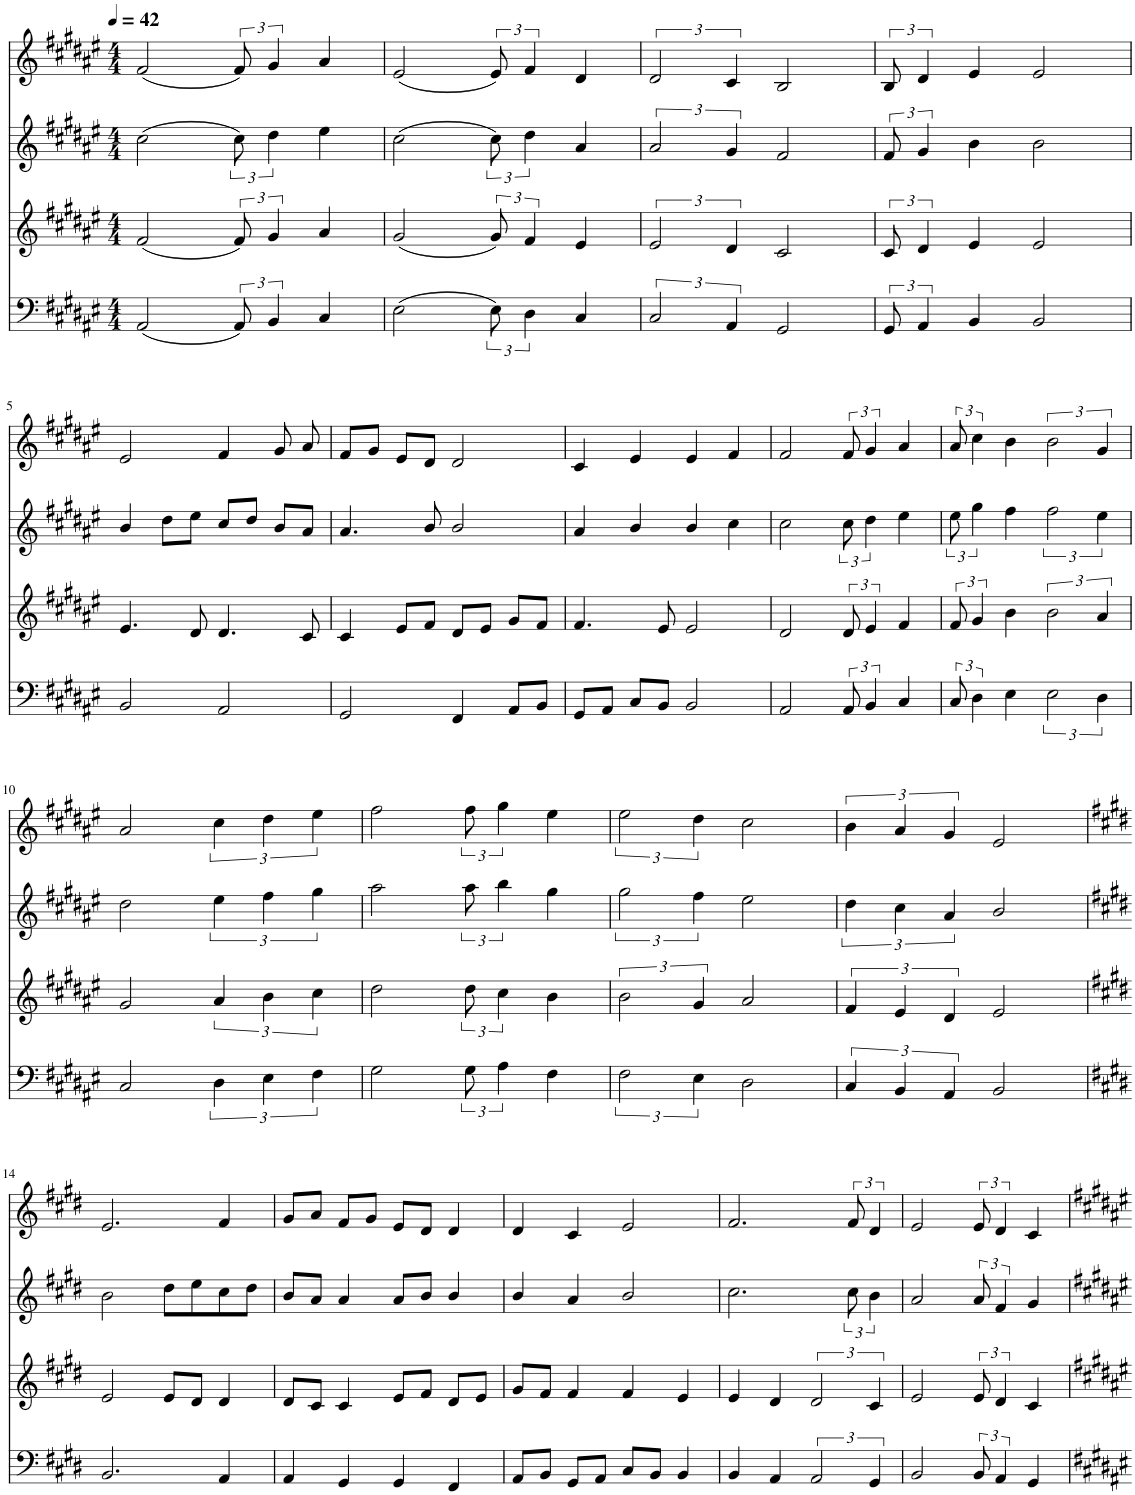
**kern	**kern	**kern	**kern
*part4	*part3	*part2	*part1
*staff4	*staff3	*staff2	*staff1
*I"Piano	*I"Piano	*I"Piano	*I"Piano
*I'Pno	*I'Pno	*I'Pno	*I'Pno
*clefF4	*clefG2	*clefG2	*clefG2
*k[f#c#g#d#a#e#]	*k[f#c#g#d#a#e#]	*k[f#c#g#d#a#e#]	*k[f#c#g#d#a#e#]
*M4/4	*M4/4	*M4/4	*M4/4
*MM42	*MM42	*MM42	*MM42
=1	=1	=1	=1
(2AA#/	(2f#/	(2cc#\	(2f#/
12AA#/)	12f#/)	12cc#\)	12f#/)
6BB/	6g#/	6dd#\	6g#/
4C#/	4a#/	4ee#\	4a#/
=2	=2	=2	=2
(2E#\	(2g#/	(2cc#\	(2e#/
12E#\)	12g#/)	12cc#\)	12e#/)
6D#\	6f#/	6dd#\	6f#/
4C#/	4e#/	4a#/	4d#/
=3	=3	=3	=3
3C#/	3e#/	3a#/	3d#/
6AA#/	6d#/	6g#/	6c#/
2GG#/	2c#/	2f#/	2B/
=4	=4	=4	=4
12GG#/	12c#/	12f#/	12B/
6AA#/	6d#/	6g#/	6d#/
4BB/	4e#/	4b\	4e#/
2BB/	2e#/	2b\	2e#/
!!LO:LB:g=z
=5	=5	=5	=5
2BB/	4.e#/	4b/	2e#/
.	.	8dd#\L	.
.	8d#/	8ee#\J	.
2AA#/	4.d#/	8cc#/L	4f#/
.	.	8dd#/J	.
.	.	8b/L	8g#/
.	8c#/	8a#/J	8a#/
=6	=6	=6	=6
2GG#/	4c#/	4.a#/	8f#/L
.	.	.	8g#/J
.	8e#/L	.	8e#/L
.	8f#/J	8b/	8d#/J
4FF#/	8d#/L	2b/	2d#/
.	8e#/J	.	.
8AA#/L	8g#/L	.	.
8BB/J	8f#/J	.	.
=7	=7	=7	=7
8GG#/L	4.f#/	4a#/	4c#/
8AA#/J	.	.	.
8C#/L	.	4b/	4e#/
8BB/J	8e#/	.	.
2BB/	2e#/	4b/	4e#/
.	.	4cc#\	4f#/
=8	=8	=8	=8
2AA#/	2d#/	2cc#\	2f#/
12AA#/	12d#/	12cc#\	12f#/
6BB/	6e#/	6dd#\	6g#/
4C#/	4f#/	4ee#\	4a#/
=9	=9	=9	=9
12C#/	12f#/	12ee#\	12a#/
6D#\	6g#/	6gg#\	6cc#\
4E#\	4b\	4ff#\	4b\
3E#\	3b\	3ff#\	3b\
6D#\	6a#/	6ee#\	6g#/
!!LO:LB:g=z
=10	=10	=10	=10
2C#/	2g#/	2dd#\	2a#/
6D#\	6a#/	6ee#\	6cc#\
6E#\	6b\	6ff#\	6dd#\
6F#\	6cc#\	6gg#\	6ee#\
=11	=11	=11	=11
2G#\	2dd#\	2aa#\	2ff#\
12G#\	12dd#\	12aa#\	12ff#\
6A#\	6cc#\	6bb\	6gg#\
4F#\	4b\	4gg#\	4ee#\
=12	=12	=12	=12
3F#\	3b\	3gg#\	3ee#\
6E#\	6g#/	6ff#\	6dd#\
2D#\	2a#/	2ee#\	2cc#\
=13	=13	=13	=13
6C#/	6f#/	6dd#\	6b\
6BB/	6e#/	6cc#\	6a#/
6AA#/	6d#/	6a#/	6g#/
2BB/	2e#/	2b/	2e#/
!!LO:LB:g=z
=14	=14	=14	=14
*k[f#c#g#d#]	*k[f#c#g#d#]	*k[f#c#g#d#]	*k[f#c#g#d#]
2.BB/	2e/	2b\	2.e/
.	8e/L	8dd#\L	.
.	8d#/J	8ee\	.
4AA/	4d#/	8cc#\	4f#/
.	.	8dd#\J	.
=15	=15	=15	=15
4AA/	8d#/L	8b/L	8g#/L
.	8c#/J	8a/J	8a/J
4GG#/	4c#/	4a/	8f#/L
.	.	.	8g#/J
4GG#/	8e/L	8a/L	8e/L
.	8f#/J	8b/J	8d#/J
4FF#/	8d#/L	4b/	4d#/
.	8e/J	.	.
=16	=16	=16	=16
8AA/L	8g#/L	4b/	4d#/
8BB/J	8f#/J	.	.
8GG#/L	4f#/	4a/	4c#/
8AA/J	.	.	.
8C#/L	4f#/	2b/	2e/
8BB/J	.	.	.
4BB/	4e/	.	.
=17	=17	=17	=17
4BB/	4e/	2.cc#\	2.f#/
4AA/	4d#/	.	.
3AA/	3d#/	.	.
.	.	12cc#\	12f#/
6GG#/	6c#/	6b\	6d#/
=18	=18	=18	=18
2BB/	2e/	2a/	2e/
12BB/	12e/	12a/	12e/
6AA/	6d#/	6f#/	6d#/
4GG#/	4c#/	4g#/	4c#/
=	=	=	=
*-	*-	*-	*-
